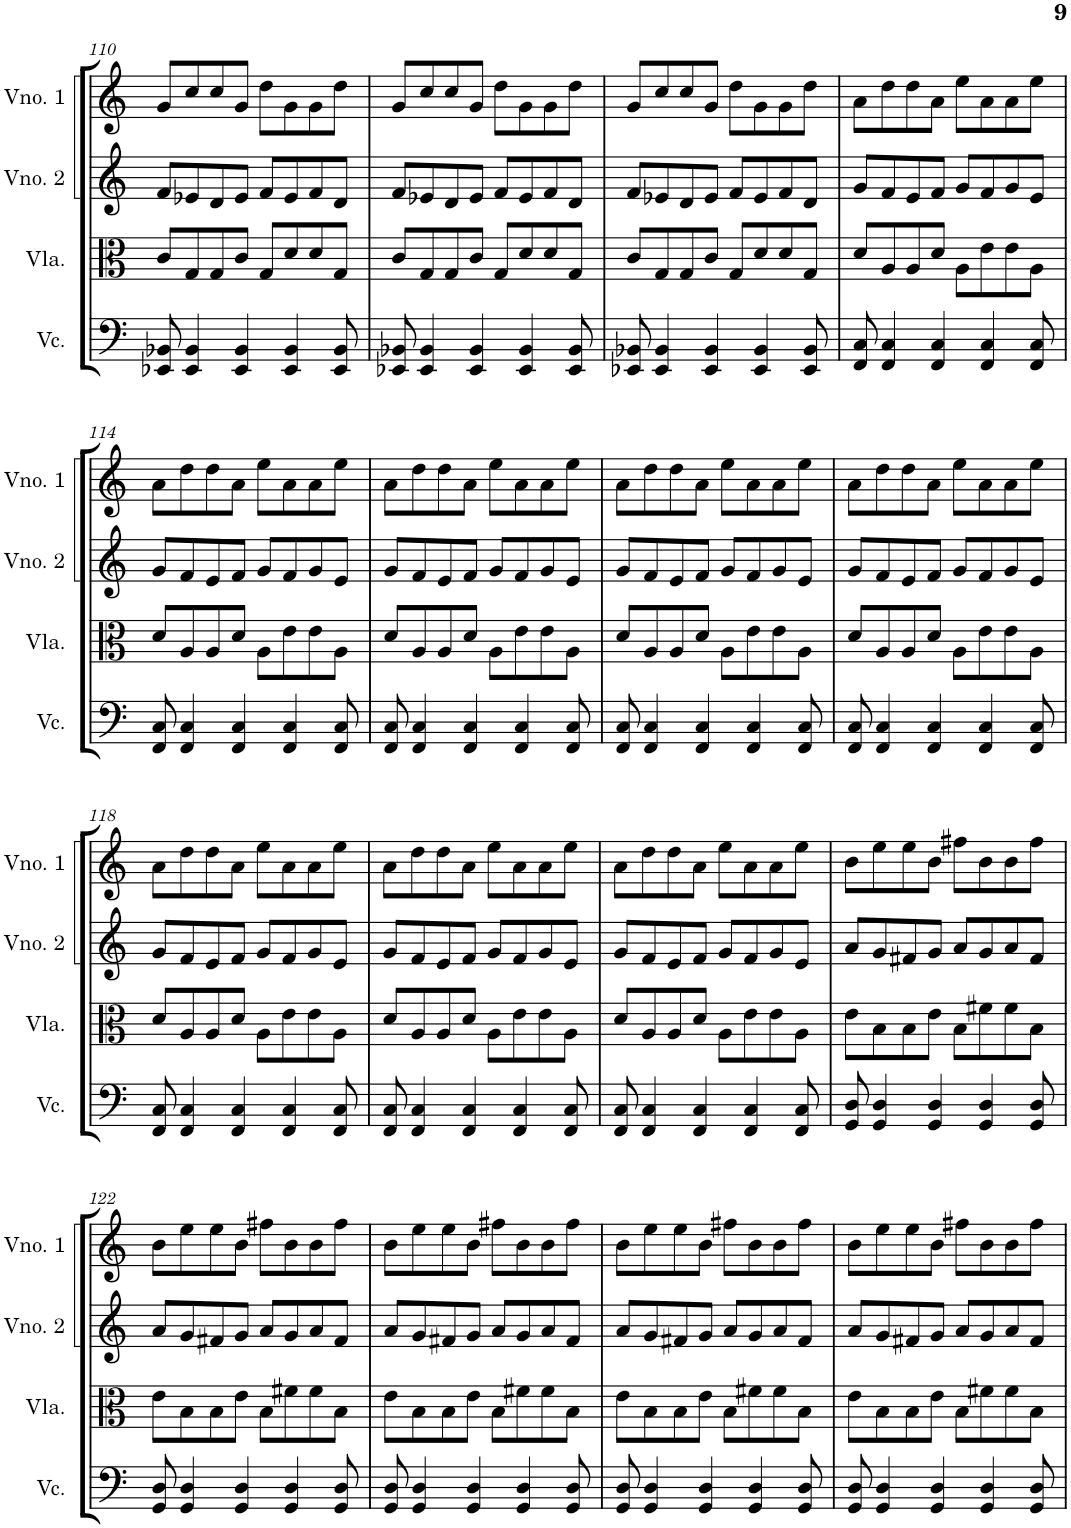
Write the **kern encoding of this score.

**kern	**kern	**kern	**kern
*part4	*part3	*part2	*part1
*staff4	*staff3	*staff2	*staff1
*I"Violoncelo	*I"Viola	*I"Violino 2	*I"Violino 1
*I'Vc.	*I'Vla.	*I'Vno. 2	*I'Vno. 1
!!LO:PB:g=z
*clefF4	*clefC3	*clefG2	*clefG2
*k[]	*k[]	*k[]	*k[]
*M4/4	*M4/4	*M4/4	*M4/4
=110	=110	=110	=110
8EE-X/ 8BB-X/	8c/L	8f/L	8g/L
4EE-/ 4BB-/	8G/	8e-X/	8cc/
.	8G/	8d/	8cc/
4EE-/ 4BB-/	8c/J	8e-/J	8g/J
.	8G/L	8f/L	8dd\L
4EE-/ 4BB-/	8d/	8e-/	8g\
.	8d/	8f/	8g\
8EE-/ 8BB-/	8G/J	8d/J	8dd\J
=111	=111	=111	=111
8EE-X/ 8BB-X/	8c/L	8f/L	8g/L
4EE-/ 4BB-/	8G/	8e-X/	8cc/
.	8G/	8d/	8cc/
4EE-/ 4BB-/	8c/J	8e-/J	8g/J
.	8G/L	8f/L	8dd\L
4EE-/ 4BB-/	8d/	8e-/	8g\
.	8d/	8f/	8g\
8EE-/ 8BB-/	8G/J	8d/J	8dd\J
=112	=112	=112	=112
8EE-X/ 8BB-X/	8c/L	8f/L	8g/L
4EE-/ 4BB-/	8G/	8e-X/	8cc/
.	8G/	8d/	8cc/
4EE-/ 4BB-/	8c/J	8e-/J	8g/J
.	8G/L	8f/L	8dd\L
4EE-/ 4BB-/	8d/	8e-/	8g\
.	8d/	8f/	8g\
8EE-/ 8BB-/	8G/J	8d/J	8dd\J
=113	=113	=113	=113
8FF/ 8C/	8d/L	8g/L	8a\L
4FF/ 4C/	8A/	8f/	8dd\
.	8A/	8e/	8dd\
4FF/ 4C/	8d/J	8f/J	8a\J
.	8A\L	8g/L	8ee\L
4FF/ 4C/	8e\	8f/	8a\
.	8e\	8g/	8a\
8FF/ 8C/	8A\J	8e/J	8ee\J
!!LO:LB:g=z
=114	=114	=114	=114
8FF/ 8C/	8d/L	8g/L	8a\L
4FF/ 4C/	8A/	8f/	8dd\
.	8A/	8e/	8dd\
4FF/ 4C/	8d/J	8f/J	8a\J
.	8A\L	8g/L	8ee\L
4FF/ 4C/	8e\	8f/	8a\
.	8e\	8g/	8a\
8FF/ 8C/	8A\J	8e/J	8ee\J
=115	=115	=115	=115
8FF/ 8C/	8d/L	8g/L	8a\L
4FF/ 4C/	8A/	8f/	8dd\
.	8A/	8e/	8dd\
4FF/ 4C/	8d/J	8f/J	8a\J
.	8A\L	8g/L	8ee\L
4FF/ 4C/	8e\	8f/	8a\
.	8e\	8g/	8a\
8FF/ 8C/	8A\J	8e/J	8ee\J
=116	=116	=116	=116
8FF/ 8C/	8d/L	8g/L	8a\L
4FF/ 4C/	8A/	8f/	8dd\
.	8A/	8e/	8dd\
4FF/ 4C/	8d/J	8f/J	8a\J
.	8A\L	8g/L	8ee\L
4FF/ 4C/	8e\	8f/	8a\
.	8e\	8g/	8a\
8FF/ 8C/	8A\J	8e/J	8ee\J
=117	=117	=117	=117
8FF/ 8C/	8d/L	8g/L	8a\L
4FF/ 4C/	8A/	8f/	8dd\
.	8A/	8e/	8dd\
4FF/ 4C/	8d/J	8f/J	8a\J
.	8A\L	8g/L	8ee\L
4FF/ 4C/	8e\	8f/	8a\
.	8e\	8g/	8a\
8FF/ 8C/	8A\J	8e/J	8ee\J
!!LO:LB:g=z
=118	=118	=118	=118
8FF/ 8C/	8d/L	8g/L	8a\L
4FF/ 4C/	8A/	8f/	8dd\
.	8A/	8e/	8dd\
4FF/ 4C/	8d/J	8f/J	8a\J
.	8A\L	8g/L	8ee\L
4FF/ 4C/	8e\	8f/	8a\
.	8e\	8g/	8a\
8FF/ 8C/	8A\J	8e/J	8ee\J
=119	=119	=119	=119
8FF/ 8C/	8d/L	8g/L	8a\L
4FF/ 4C/	8A/	8f/	8dd\
.	8A/	8e/	8dd\
4FF/ 4C/	8d/J	8f/J	8a\J
.	8A\L	8g/L	8ee\L
4FF/ 4C/	8e\	8f/	8a\
.	8e\	8g/	8a\
8FF/ 8C/	8A\J	8e/J	8ee\J
=120	=120	=120	=120
8FF/ 8C/	8d/L	8g/L	8a\L
4FF/ 4C/	8A/	8f/	8dd\
.	8A/	8e/	8dd\
4FF/ 4C/	8d/J	8f/J	8a\J
.	8A\L	8g/L	8ee\L
4FF/ 4C/	8e\	8f/	8a\
.	8e\	8g/	8a\
8FF/ 8C/	8A\J	8e/J	8ee\J
=121	=121	=121	=121
8GG/ 8D/	8e\L	8a/L	8b\L
4GG/ 4D/	8B\	8g/	8ee\
.	8B\	8f#X/	8ee\
4GG/ 4D/	8e\J	8g/J	8b\J
.	8B\L	8a/L	8ff#X\L
4GG/ 4D/	8f#X\	8g/	8b\
.	8f#\	8a/	8b\
8GG/ 8D/	8B\J	8f#/J	8ff#\J
!!LO:LB:g=z
=122	=122	=122	=122
8GG/ 8D/	8e\L	8a/L	8b\L
4GG/ 4D/	8B\	8g/	8ee\
.	8B\	8f#X/	8ee\
4GG/ 4D/	8e\J	8g/J	8b\J
.	8B\L	8a/L	8ff#X\L
4GG/ 4D/	8f#X\	8g/	8b\
.	8f#\	8a/	8b\
8GG/ 8D/	8B\J	8f#/J	8ff#\J
=123	=123	=123	=123
8GG/ 8D/	8e\L	8a/L	8b\L
4GG/ 4D/	8B\	8g/	8ee\
.	8B\	8f#X/	8ee\
4GG/ 4D/	8e\J	8g/J	8b\J
.	8B\L	8a/L	8ff#X\L
4GG/ 4D/	8f#X\	8g/	8b\
.	8f#\	8a/	8b\
8GG/ 8D/	8B\J	8f#/J	8ff#\J
=124	=124	=124	=124
8GG/ 8D/	8e\L	8a/L	8b\L
4GG/ 4D/	8B\	8g/	8ee\
.	8B\	8f#X/	8ee\
4GG/ 4D/	8e\J	8g/J	8b\J
.	8B\L	8a/L	8ff#X\L
4GG/ 4D/	8f#X\	8g/	8b\
.	8f#\	8a/	8b\
8GG/ 8D/	8B\J	8f#/J	8ff#\J
=125	=125	=125	=125
8GG/ 8D/	8e\L	8a/L	8b\L
4GG/ 4D/	8B\	8g/	8ee\
.	8B\	8f#X/	8ee\
4GG/ 4D/	8e\J	8g/J	8b\J
.	8B\L	8a/L	8ff#X\L
4GG/ 4D/	8f#X\	8g/	8b\
.	8f#\	8a/	8b\
8GG/ 8D/	8B\J	8f#/J	8ff#\J
=	=	=	=
*-	*-	*-	*-
